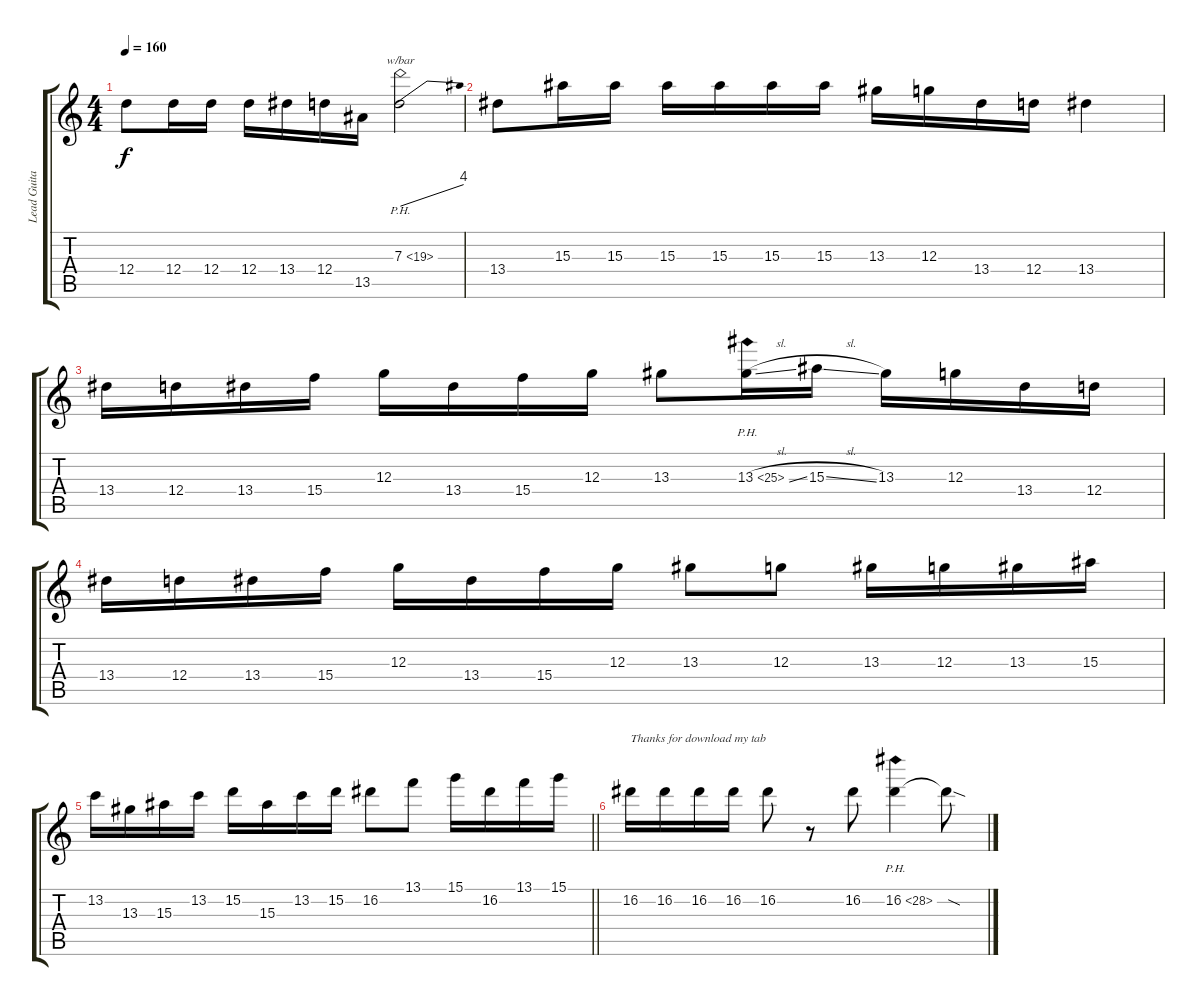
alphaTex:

\track ("Lead Guitar - Herman Li" "Lead Guita") {instrument overdrivenguitar}
\staff {score tabs}
\tuning (E4 B3 G3 D3 A2 E2) {hide}
\ts (4 4)
\tempo 160
\clef g2
\ks c
12.4.8{dy f} 12.4.16 12.4.16 12.4.16 13.4.16 12.4.16 13.5.16 7.3{ph 12}.2{tbe (dive default 0 0 60 16)} |
13.4.8 15.3.16 15.3.16 15.3.16 15.3.16 15.3.16 15.3.16 13.3.16 12.3.16 13.4.16 12.4.16 13.4.4 |
13.4.16 12.4.16 13.4.16 15.4.16 12.3.16 13.4.16 15.4.16 12.3.16 13.3.8 13.3{ph 12 sl}.16 15.3{sl}.16 13.3.16 12.3.16 13.4.16 12.4.16 |
13.4.16 12.4.16 13.4.16 15.4.16 12.3.16 13.4.16 15.4.16 12.3.16 13.3.8 12.3.8 13.3.16 12.3.16 13.3.16 15.3.16 |
\barLineRight lightlight
13.2.16 13.3.16 15.3.16 13.2.16 15.2.16 15.3.16 13.2.16 15.2.16 16.2.8 13.1.8 15.1.16 16.2.16 13.1.16 15.1.16 |
16.2.16{txt "Thanks for download my tab"} 16.2.16 16.2.16 16.2.16 16.2.8 r.8 16.2.8 16.2{ph 12}.4 16.2{sod t}.8
